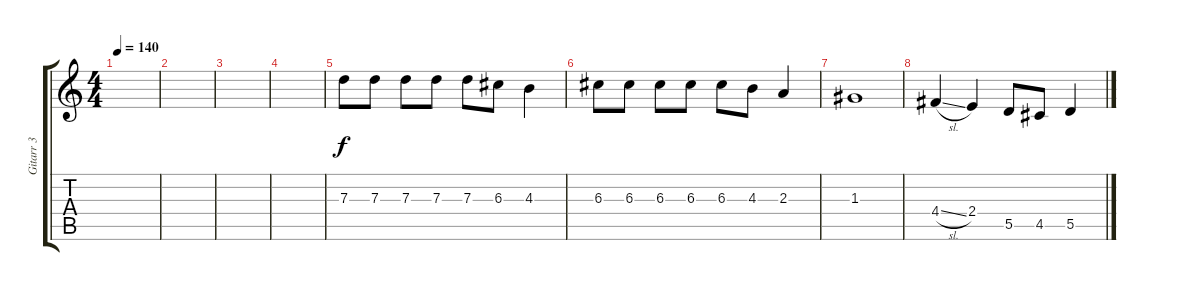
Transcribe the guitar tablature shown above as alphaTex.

\track ("Gitarr 3" "Gitarr 3") {instrument acousticguitarsteel}
\staff {score tabs}
\tuning (E4 B3 G3 D3 A2 E2) {hide}
\ts (4 4)
\tempo 140
\clef g2
\ks c
|
|
|
|
7.3.8 7.3.8 7.3.8 7.3.8 7.3.8 6.3.8 4.3.4 |
6.3.8 6.3.8 6.3.8 6.3.8 6.3.8 4.3.8 2.3.4 |
1.3.1 |
4.4{sl}.4 2.4.4 5.5.8 4.5.8 5.5.4
